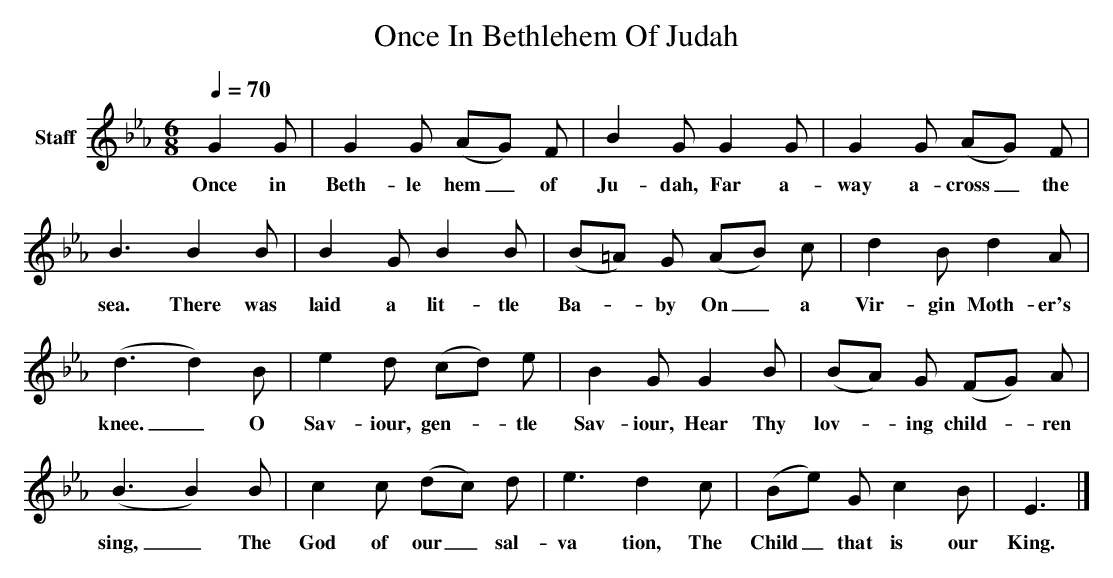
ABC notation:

X:1
T: Once In Bethlehem Of Judah
L: 1/4
M: 6/8
Q: 1/4=70
V: P1 name="Staff"
K: Eb
[V: P1]  G G/ | G G/ (A/G/) F/ | B G/ G G/ | G G/ (A/G/) F/ | B3/ B B/ | B G/ B B/ | (B/=A/) G/ (A/B/) c/ | d B/ d A/ | (d3/ d) B/ | e d/ (c/d/) e/ | B G/ G B/ | (B/A/) G/ (F/G/) A/ | (B3/ B) B/ | c c/ (d/c/) d/ | e3/ d c/ | (B/e/) G/ c B/ | E3/|]
w: Once in Beth- le hem_ of Ju- dah, Far a- way a- cross_ the sea. There was laid a lit- tle Ba-_ by On_ a Vir- gin Moth- er's knee._ O Sav- iour, gen-_ tle Sav- iour, Hear Thy lov-_ ing child-_ ren sing,_ The God of our_ sal- va tion, The Child_ that is our King.
